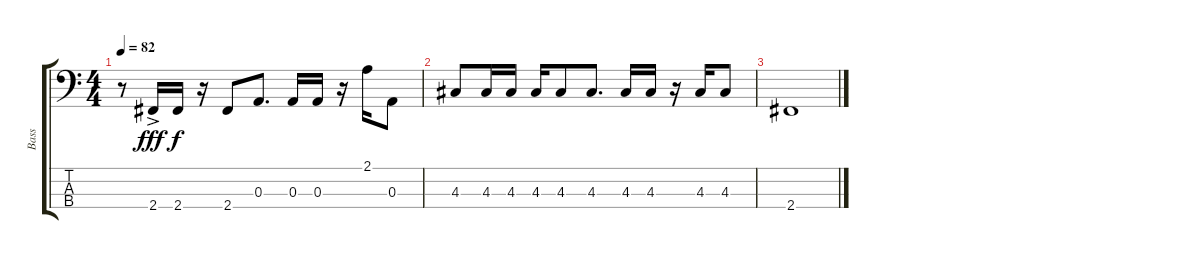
\track ("Bass" "Bass") {instrument acousticguitarnylon}
\staff {score tabs}
\tuning (G2 D2 A1 E1) {hide}
\ts (4 4)
\tempo 82
\clef f4
\ks c
r.8{dy f} 2.4{ac}.16{dy fff} 2.4.16{dy f} r.16 2.4.8 0.3.8{d} 0.3.16 0.3.16 r.16 2.1.16 0.3.8 |
4.3.8 4.3.16 4.3.16 4.3.16 4.3.8 4.3.8{d} 4.3.16 4.3.16 r.16 4.3.16 4.3.8 |
2.4.1
